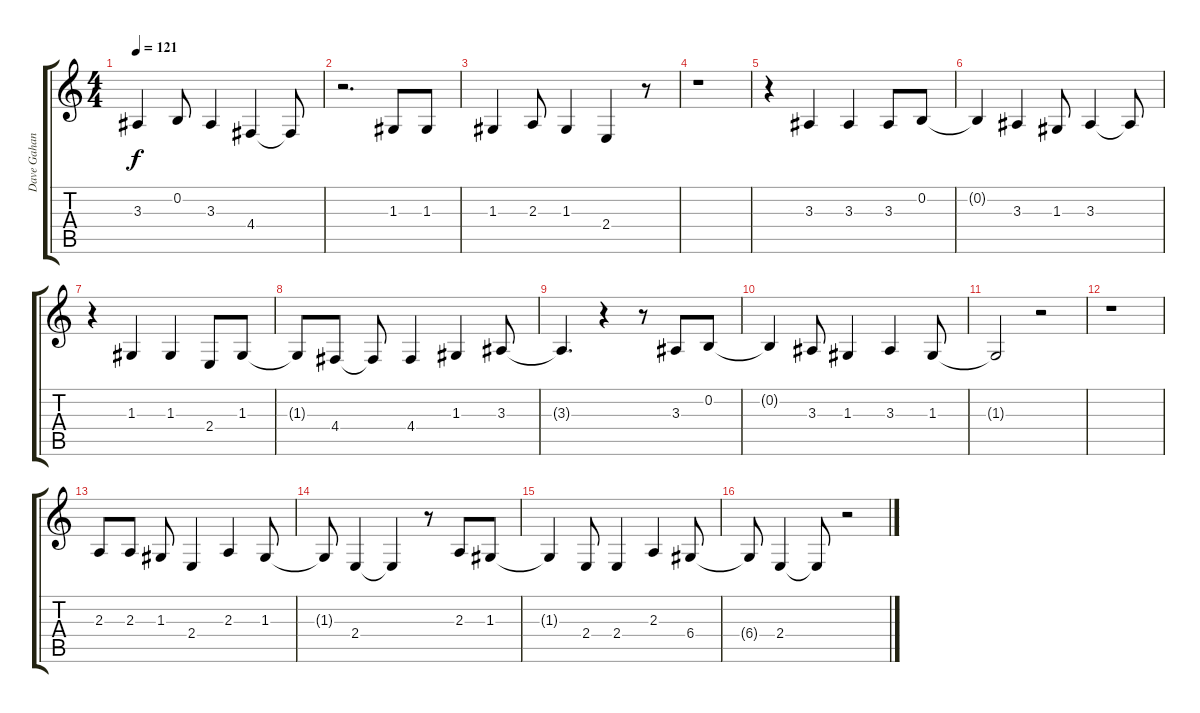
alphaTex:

\track ("Dave Gahan - Vocals" "Dave Gahan") {instrument baritonesax}
\staff {score tabs}
\tuning (E4 B3 G3 D3 A2 E2) {hide}
\ts (4 4)
\tempo 121
\clef g2
\ks c
3.3.4{dy f} 0.2.8 3.3.4 4.4.4 4.4{t}.8 |
r.2{d} 1.3.8 1.3.8 |
1.3.4 2.3.8 1.3.4 2.4.4 r.8 |
r.1 |
r.4 3.3.4 3.3.4 3.3.8 0.2.8 |
0.2{t}.4 3.3.4 1.3.8 3.3.4 3.3{t}.8 |
r.4 1.3.4 1.3.4 2.4.8 1.3.8 |
1.3{t}.8 4.4.8 4.4{t}.8 4.4.4 1.3.4 3.3.8 |
3.3{t}.4{d} r.4 r.8 3.3.8 0.2.8 |
0.2{t}.4 3.3.8 1.3.4 3.3.4 1.3.8 |
1.3{t}.2 r.2 |
r.1 |
2.3.8 2.3.8 1.3.8 2.4.4 2.3.4 1.3.8 |
1.3{t}.8 2.4.4 2.4{t}.4 r.8 2.3.8 1.3.8 |
1.3{t}.4 2.4.8 2.4.4 2.3.4 6.4.8 |
6.4{t}.8 2.4.4 2.4{t}.8 r.2
